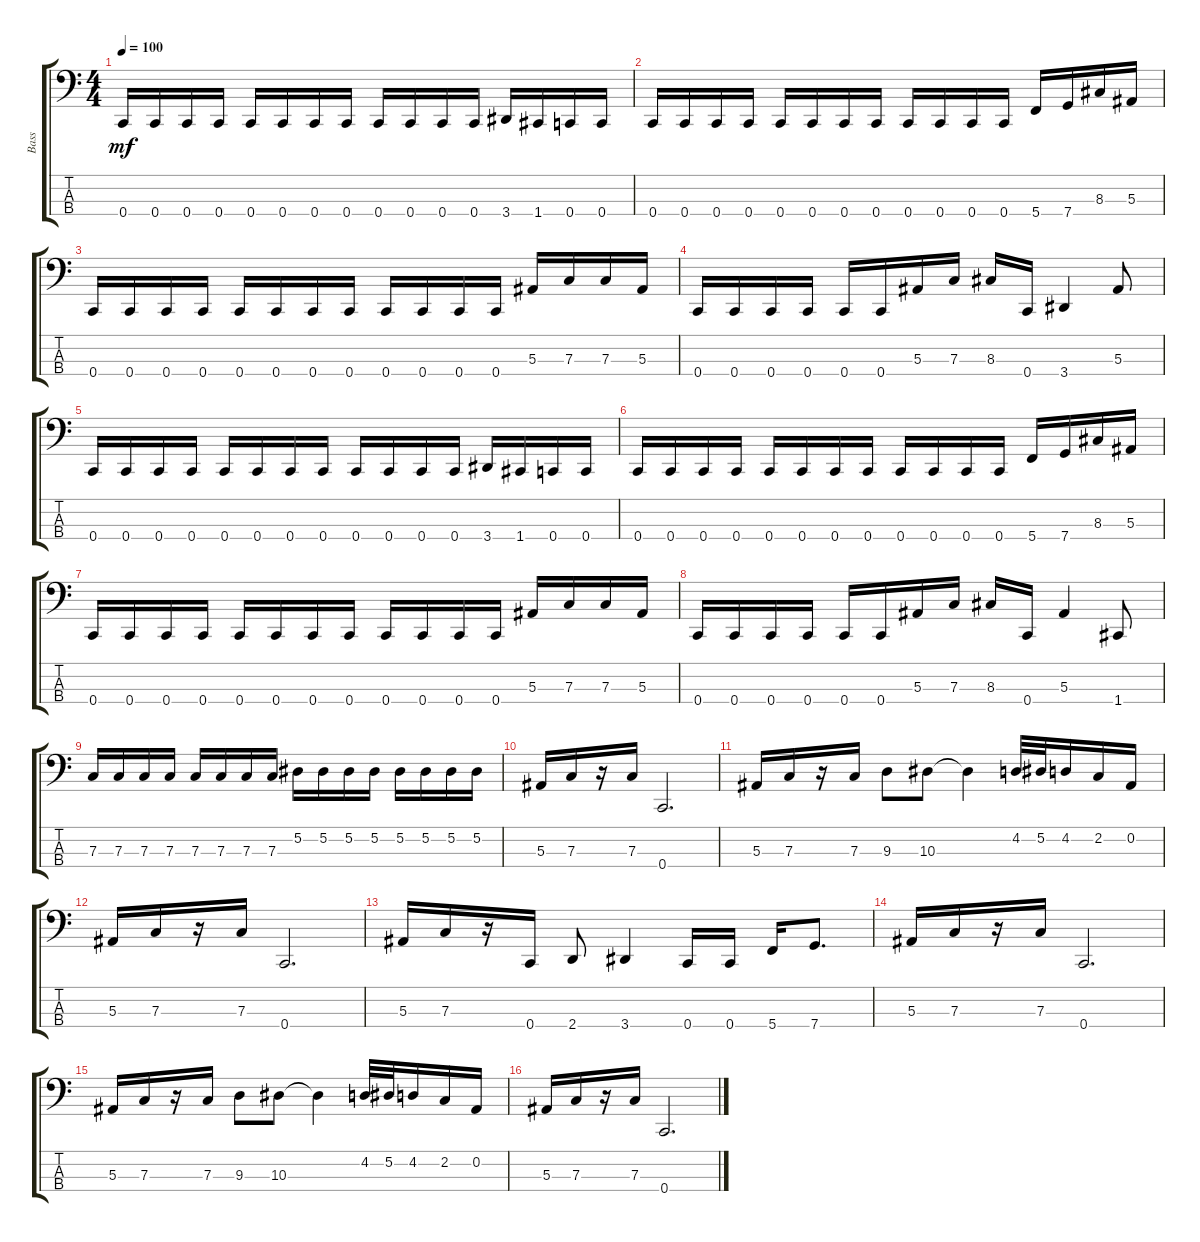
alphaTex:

\track ("Bass" "Bass") {instrument electricbasspick}
\staff {score tabs}
\tuning (Eb2 Bb1 F1 C1) {hide}
\ts (4 4)
\tempo 100
\clef f4
\ks c
0.4.16{dy mf} 0.4.16 0.4.16 0.4.16 0.4.16 0.4.16 0.4.16 0.4.16 0.4.16 0.4.16 0.4.16 0.4.16 3.4.16 1.4.16 0.4.16 0.4.16 |
0.4.16 0.4.16 0.4.16 0.4.16 0.4.16 0.4.16 0.4.16 0.4.16 0.4.16 0.4.16 0.4.16 0.4.16 5.4.16 7.4.16 8.3.16 5.3.16 |
0.4.16 0.4.16 0.4.16 0.4.16 0.4.16 0.4.16 0.4.16 0.4.16 0.4.16 0.4.16 0.4.16 0.4.16 5.3.16 7.3.16 7.3.16 5.3.16 |
0.4.16 0.4.16 0.4.16 0.4.16 0.4.16 0.4.16 5.3.16 7.3.16 8.3.16 0.4.16 3.4.4 5.3.8 |
0.4.16 0.4.16 0.4.16 0.4.16 0.4.16 0.4.16 0.4.16 0.4.16 0.4.16 0.4.16 0.4.16 0.4.16 3.4.16 1.4.16 0.4.16 0.4.16 |
0.4.16 0.4.16 0.4.16 0.4.16 0.4.16 0.4.16 0.4.16 0.4.16 0.4.16 0.4.16 0.4.16 0.4.16 5.4.16 7.4.16 8.3.16 5.3.16 |
0.4.16 0.4.16 0.4.16 0.4.16 0.4.16 0.4.16 0.4.16 0.4.16 0.4.16 0.4.16 0.4.16 0.4.16 5.3.16 7.3.16 7.3.16 5.3.16 |
0.4.16 0.4.16 0.4.16 0.4.16 0.4.16 0.4.16 5.3.16 7.3.16 8.3.16 0.4.16 5.3.4 1.4.8 |
7.3.16 7.3.16 7.3.16 7.3.16 7.3.16 7.3.16 7.3.16 7.3.16 5.2.16 5.2.16 5.2.16 5.2.16 5.2.16 5.2.16 5.2.16 5.2.16 |
5.3.16 7.3.16 r.16 7.3.16 0.4.2{d} |
5.3.16 7.3.16 r.16 7.3.16 9.3.8 10.3.8 10.3{t}.4 4.2.32 5.2.32 4.2.16 2.2.16 0.2.16 |
5.3.16 7.3.16 r.16 7.3.16 0.4.2{d} |
5.3.16 7.3.16 r.16 0.4.16 2.4.8 3.4.4 0.4.16 0.4.16 5.4.16 7.4.8{d} |
5.3.16 7.3.16 r.16 7.3.16 0.4.2{d} |
5.3.16 7.3.16 r.16 7.3.16 9.3.8 10.3.8 10.3{t}.4 4.2.32 5.2.32 4.2.16 2.2.16 0.2.16 |
5.3.16 7.3.16 r.16 7.3.16 0.4.2{d}
